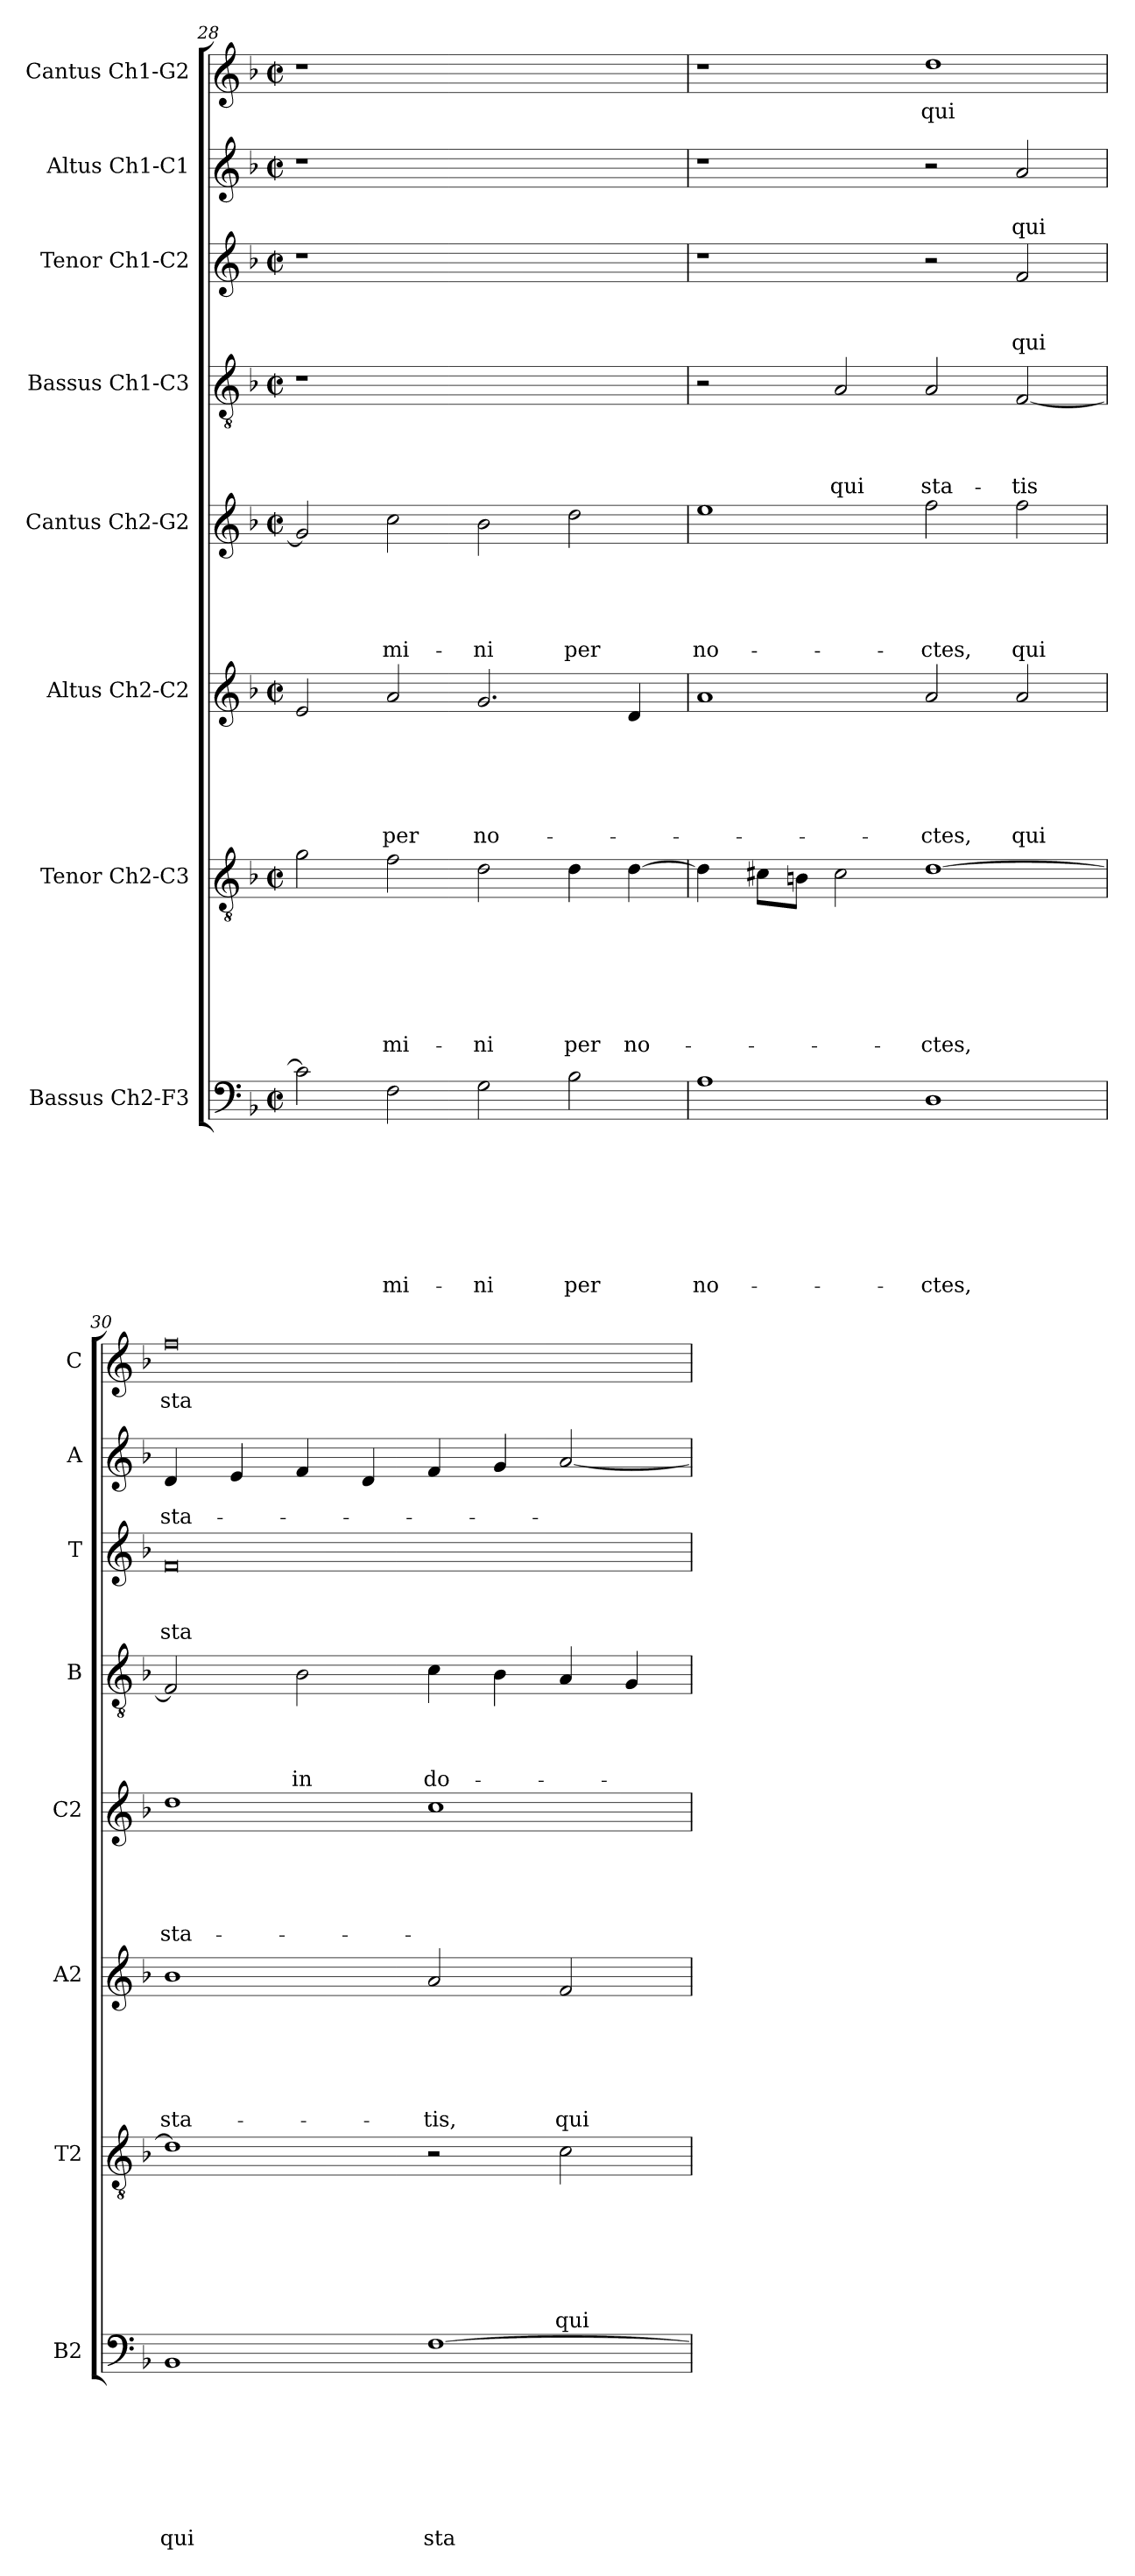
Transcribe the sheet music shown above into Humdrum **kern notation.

**kern	**text	**text	**text	**text	**text	**text	**text	**text	**kern	**text	**text	**text	**text	**text	**text	**text	**kern	**text	**text	**text	**text	**text	**text	**kern	**text	**text	**text	**text	**text	**kern	**text	**text	**text	**text	**kern	**text	**text	**text	**kern	**text	**text	**kern	**text
*part8	*part8	*part8	*part8	*part8	*part8	*part8	*part8	*part8	*part7	*part7	*part7	*part7	*part7	*part7	*part7	*part7	*part6	*part6	*part6	*part6	*part6	*part6	*part6	*part5	*part5	*part5	*part5	*part5	*part5	*part4	*part4	*part4	*part4	*part4	*part3	*part3	*part3	*part3	*part2	*part2	*part2	*part1	*part1
*staff8	*staff8	*staff8	*staff8	*staff8	*staff8	*staff8	*staff8	*staff8	*staff7	*staff7	*staff7	*staff7	*staff7	*staff7	*staff7	*staff7	*staff6	*staff6	*staff6	*staff6	*staff6	*staff6	*staff6	*staff5	*staff5	*staff5	*staff5	*staff5	*staff5	*staff4	*staff4	*staff4	*staff4	*staff4	*staff3	*staff3	*staff3	*staff3	*staff2	*staff2	*staff2	*staff1	*staff1
*I"Bassus Ch2-F3	*	*	*	*	*	*	*	*	*I"Tenor Ch2-C3	*	*	*	*	*	*	*	*I"Altus Ch2-C2	*	*	*	*	*	*	*I"Cantus Ch2-G2	*	*	*	*	*	*I"Bassus Ch1-C3	*	*	*	*	*I"Tenor Ch1-C2	*	*	*	*I"Altus Ch1-C1	*	*	*I"Cantus Ch1-G2	*
*I'B2	*	*	*	*	*	*	*	*	*I'T2	*	*	*	*	*	*	*	*I'A2	*	*	*	*	*	*	*I'C2	*	*	*	*	*	*I'B	*	*	*	*	*I'T	*	*	*	*I'A	*	*	*I'C	*
!!LO:LB:g=z
*clefF4	*	*	*	*	*	*	*	*	*clefGv2	*	*	*	*	*	*	*	*clefG2	*	*	*	*	*	*	*clefG2	*	*	*	*	*	*clefGv2	*	*	*	*	*clefG2	*	*	*	*clefG2	*	*	*clefG2	*
*k[b-]	*	*	*	*	*	*	*	*	*k[b-]	*	*	*	*	*	*	*	*k[b-]	*	*	*	*	*	*	*k[b-]	*	*	*	*	*	*k[b-]	*	*	*	*	*k[b-]	*	*	*	*k[b-]	*	*	*k[b-]	*
*F:	*	*	*	*	*	*	*	*	*F:	*	*	*	*	*	*	*	*F:	*	*	*	*	*	*	*F:	*	*	*	*	*	*F:	*	*	*	*	*F:	*	*	*	*F:	*	*	*F:	*
*M2/2	*	*	*	*	*	*	*	*	*M2/2	*	*	*	*	*	*	*	*M2/2	*	*	*	*	*	*	*M2/2	*	*	*	*	*	*M2/2	*	*	*	*	*M2/2	*	*	*	*M2/2	*	*	*M2/2	*
*met(c|)	*	*	*	*	*	*	*	*	*met(c|)	*	*	*	*	*	*	*	*met(c|)	*	*	*	*	*	*	*met(c|)	*	*	*	*	*	*met(c|)	*	*	*	*	*met(c|)	*	*	*	*met(c|)	*	*	*met(c|)	*
=28	=28	=28	=28	=28	=28	=28	=28	=28	=28	=28	=28	=28	=28	=28	=28	=28	=28	=28	=28	=28	=28	=28	=28	=28	=28	=28	=28	=28	=28	=28	=28	=28	=28	=28	=28	=28	=28	=28	=28	=28	=28	=28	=28
2c\]	.	.	.	.	.	.	.	.	2g\	.	.	.	.	.	.	.	2e/	.	.	.	.	.	.	2g/]	.	.	.	.	.	1r	.	.	.	.	1r	.	.	.	1r	.	.	1r	.
!	!	!	!	!	!	!	!	!LO:LY:b	!	!	!	!	!	!	!	!LO:LY:b	!	!	!	!	!	!	!LO:LY:b	!	!	!	!	!	!LO:LY:b	!	!	!	!	!	!	!	!	!	!	!	!	!	!
2F\	.	.	.	.	.	.	.	-mi-	2f\	.	.	.	.	.	.	-mi-	2a/	.	.	.	.	.	per	2cc\	.	.	.	.	-mi-	.	.	.	.	.	.	.	.	.	.	.	.	.	.
!	!	!	!	!	!	!	!	!LO:LY:b	!	!	!	!	!	!	!	!LO:LY:b	!	!	!	!	!	!	!LO:LY:b	!	!	!	!	!	!LO:LY:b	!	!	!	!	!	!	!	!	!	!	!	!	!	!
2G\	.	.	.	.	.	.	.	-ni	2d\	.	.	.	.	.	.	-ni	2.g/	.	.	.	.	.	no-	2b-\	.	.	.	.	-ni	1ryy	.	.	.	.	1ryy	.	.	.	1ryy	.	.	1ryy	.
!	!	!	!	!	!	!	!	!LO:LY:b	!	!	!	!	!	!	!	!LO:LY:b	!	!	!	!	!	!	!	!	!	!	!	!	!LO:LY:b	!	!	!	!	!	!	!	!	!	!	!	!	!	!
2B-\	.	.	.	.	.	.	.	per	4d\	.	.	.	.	.	.	per	.	.	.	.	.	.	.	2dd\	.	.	.	.	per	.	.	.	.	.	.	.	.	.	.	.	.	.	.
!	!	!	!	!	!	!	!	!	!	!	!	!	!	!	!	!LO:LY:b	!	!	!	!	!	!	!	!	!	!	!	!	!	!	!	!	!	!	!	!	!	!	!	!	!	!	!
.	.	.	.	.	.	.	.	.	[4d\	.	.	.	.	.	.	no-	4d/	.	.	.	.	.	.	.	.	.	.	.	.	.	.	.	.	.	.	.	.	.	.	.	.	.	.
=29	=29	=29	=29	=29	=29	=29	=29	=29	=29	=29	=29	=29	=29	=29	=29	=29	=29	=29	=29	=29	=29	=29	=29	=29	=29	=29	=29	=29	=29	=29	=29	=29	=29	=29	=29	=29	=29	=29	=29	=29	=29	=29	=29
!	!	!	!	!	!	!	!	!LO:LY:b	!	!	!	!	!	!	!	!	!	!	!	!	!	!	!	!	!	!	!	!	!LO:LY:b	!	!	!	!	!	!	!	!	!	!	!	!	!	!
1A	.	.	.	.	.	.	.	no-	4d\]	.	.	.	.	.	.	.	1a	.	.	.	.	.	.	1ee	.	.	.	.	no-	2r	.	.	.	.	1r	.	.	.	1r	.	.	1r	.
.	.	.	.	.	.	.	.	.	8c#X\L	.	.	.	.	.	.	.	.	.	.	.	.	.	.	.	.	.	.	.	.	.	.	.	.	.	.	.	.	.	.	.	.	.	.
.	.	.	.	.	.	.	.	.	8Bn\J	.	.	.	.	.	.	.	.	.	.	.	.	.	.	.	.	.	.	.	.	.	.	.	.	.	.	.	.	.	.	.	.	.	.
!	!	!	!	!	!	!	!	!	!	!	!	!	!	!	!	!	!	!	!	!	!	!	!	!	!	!	!	!	!	!	!	!	!	!LO:LY:b	!	!	!	!	!	!	!	!	!
.	.	.	.	.	.	.	.	.	2c#\	.	.	.	.	.	.	.	.	.	.	.	.	.	.	.	.	.	.	.	.	2A/	.	.	.	qui	.	.	.	.	.	.	.	.	.
!	!	!	!	!	!	!	!	!LO:LY:b	!	!	!	!	!	!	!	!LO:LY:b	!	!	!	!	!	!	!LO:LY:b	!	!	!	!	!	!LO:LY:b	!	!	!	!	!LO:LY:b	!	!	!	!	!	!	!	!	!LO:LY:b
1D	.	.	.	.	.	.	.	-ctes,	[1d	.	.	.	.	.	.	-ctes,	2a/	.	.	.	.	.	-ctes,	2ff\	.	.	.	.	-ctes,	2A/	.	.	.	sta-	2r	.	.	.	2r	.	.	1dd	qui
!	!	!	!	!	!	!	!	!	!	!	!	!	!	!	!	!	!	!	!	!	!	!	!LO:LY:b	!	!	!	!	!	!LO:LY:b	!	!	!	!	!LO:LY:b	!	!	!	!LO:LY:b	!	!	!LO:LY:b	!	!
.	.	.	.	.	.	.	.	.	.	.	.	.	.	.	.	.	2a/	.	.	.	.	.	qui	2ff\	.	.	.	.	qui	[2F/	.	.	.	-tis	2f/	.	.	qui	2a/	.	qui	.	.
=30	=30	=30	=30	=30	=30	=30	=30	=30	=30	=30	=30	=30	=30	=30	=30	=30	=30	=30	=30	=30	=30	=30	=30	=30	=30	=30	=30	=30	=30	=30	=30	=30	=30	=30	=30	=30	=30	=30	=30	=30	=30	=30	=30
!	!	!	!	!	!	!	!	!LO:LY:b	!	!	!	!	!	!	!	!	!	!	!	!	!	!	!LO:LY:b	!	!	!	!	!	!LO:LY:b	!	!	!	!	!	!	!	!	!LO:LY:b	!	!	!LO:LY:b	!	!LO:LY:b
1BB-	.	.	.	.	.	.	.	qui	1d]	.	.	.	.	.	.	.	1b-	.	.	.	.	.	sta-	1dd	.	.	.	.	sta-	2F/]	.	.	.	.	0f	.	.	sta-	4d/	.	sta-	0ff	sta-
.	.	.	.	.	.	.	.	.	.	.	.	.	.	.	.	.	.	.	.	.	.	.	.	.	.	.	.	.	.	.	.	.	.	.	.	.	.	.	4e/	.	.	.	.
!	!	!	!	!	!	!	!	!	!	!	!	!	!	!	!	!	!	!	!	!	!	!	!	!	!	!	!	!	!	!	!	!	!	!LO:LY:b	!	!	!	!	!	!	!	!	!
.	.	.	.	.	.	.	.	.	.	.	.	.	.	.	.	.	.	.	.	.	.	.	.	.	.	.	.	.	.	2B-\	.	.	.	in	.	.	.	.	4f/	.	.	.	.
.	.	.	.	.	.	.	.	.	.	.	.	.	.	.	.	.	.	.	.	.	.	.	.	.	.	.	.	.	.	.	.	.	.	.	.	.	.	.	4d/	.	.	.	.
!	!	!	!	!	!	!	!	!LO:LY:b	!	!	!	!	!	!	!	!	!	!	!	!	!	!	!LO:LY:b	!	!	!	!	!	!	!	!	!	!	!LO:LY:b	!	!	!	!	!	!	!	!	!
[1F	.	.	.	.	.	.	.	sta-	2r	.	.	.	.	.	.	.	2a/	.	.	.	.	.	-tis,	1cc	.	.	.	.	.	4c\	.	.	.	do-	.	.	.	.	4f/	.	.	.	.
.	.	.	.	.	.	.	.	.	.	.	.	.	.	.	.	.	.	.	.	.	.	.	.	.	.	.	.	.	.	4B-\	.	.	.	.	.	.	.	.	4g/	.	.	.	.
!	!	!	!	!	!	!	!	!	!	!	!	!	!	!	!	!LO:LY:b	!	!	!	!	!	!	!LO:LY:b	!	!	!	!	!	!	!	!	!	!	!	!	!	!	!	!	!	!	!	!
.	.	.	.	.	.	.	.	.	2c\	.	.	.	.	.	.	qui	2f/	.	.	.	.	.	qui	.	.	.	.	.	.	4A/	.	.	.	.	.	.	.	.	[2a/	.	.	.	.
.	.	.	.	.	.	.	.	.	.	.	.	.	.	.	.	.	.	.	.	.	.	.	.	.	.	.	.	.	.	4G/	.	.	.	.	.	.	.	.	.	.	.	.	.
=	=	=	=	=	=	=	=	=	=	=	=	=	=	=	=	=	=	=	=	=	=	=	=	=	=	=	=	=	=	=	=	=	=	=	=	=	=	=	=	=	=	=	=
*-	*-	*-	*-	*-	*-	*-	*-	*-	*-	*-	*-	*-	*-	*-	*-	*-	*-	*-	*-	*-	*-	*-	*-	*-	*-	*-	*-	*-	*-	*-	*-	*-	*-	*-	*-	*-	*-	*-	*-	*-	*-	*-	*-
